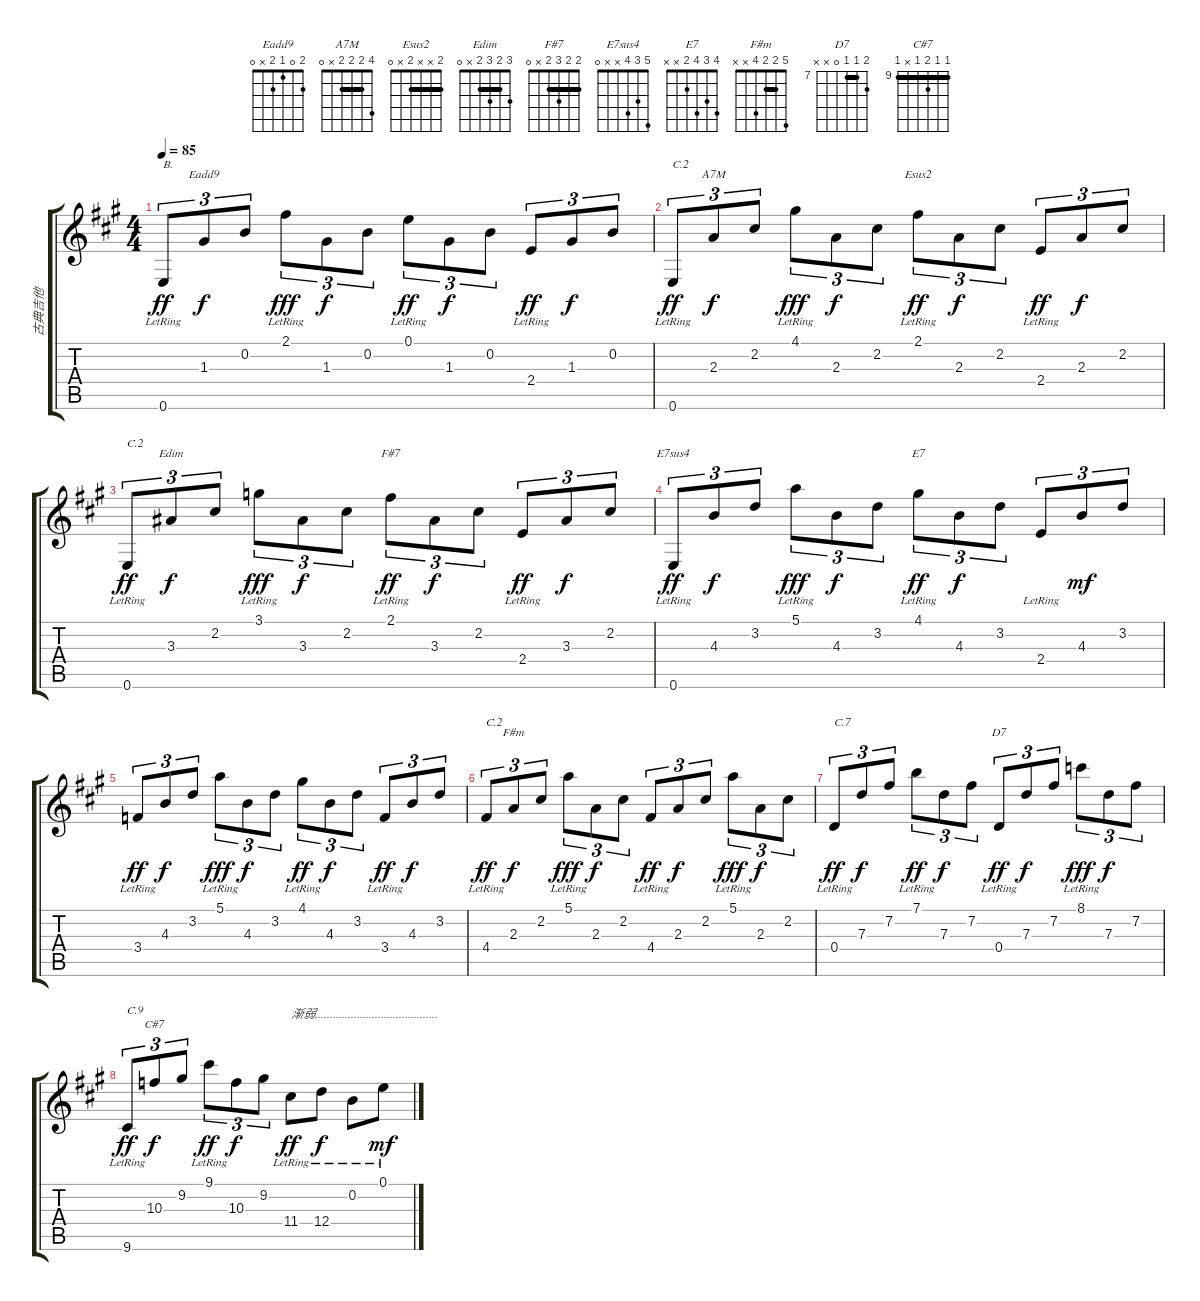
\track ("古典吉他" "古典吉他") {instrument acousticguitarnylon}
\staff {score tabs}
\tuning (E4 B3 G3 D3 A2 E2) {hide}
\chord ("Eadd9" 2 0 1 2 x 0)
\chord ("A7M" 4 2 2 2 x 0) {barre 2}
\chord ("Esus2" 2 x x 2 x 0) {barre 2}
\chord ("Edim" 3 2 3 2 x 0) {barre 2}
\chord ("F#7" 2 2 3 2 x 0) {barre 2}
\chord ("E7sus4" 5 3 4 x x 0)
\chord ("E7" 4 3 4 2 x x)
\chord ("F#m" 5 2 2 4 x x) {barre 2}
\chord ("D7" 8 7 7 0 x x) {firstfret 7 barre 7}
\chord ("C#7" 9 9 10 9 x 9) {firstfret 9 barre 9}
\ts (4 4)
\tempo 85
\clef g2
\ks a
0.6{lr}.8{tu (3 2) txt "B." dy ff} 1.3.8{tu (3 2) ch "Eadd9" dy f} 0.2.8{tu (3 2)} 2.1{lr}.8{tu (3 2) dy fff} 1.3.8{tu (3 2) dy f} 0.2.8{tu (3 2)} 0.1{lr}.8{tu (3 2) dy ff} 1.3.8{tu (3 2) dy f} 0.2.8{tu (3 2)} 2.4{lr}.8{tu (3 2) dy ff} 1.3.8{tu (3 2) dy f} 0.2.8{tu (3 2)} |
0.6{lr}.8{tu (3 2) txt "C.2" dy ff} 2.3.8{tu (3 2) ch "A7M" dy f} 2.2.8{tu (3 2)} 4.1{lr}.8{tu (3 2) dy fff} 2.3.8{tu (3 2) dy f} 2.2.8{tu (3 2)} 2.1{lr}.8{tu (3 2) ch "Esus2" dy ff} 2.3.8{tu (3 2) dy f} 2.2.8{tu (3 2)} 2.4{lr}.8{tu (3 2) dy ff} 2.3.8{tu (3 2) dy f} 2.2.8{tu (3 2)} |
0.6{lr}.8{tu (3 2) txt "C.2" dy ff} 3.3.8{tu (3 2) ch "Edim" dy f} 2.2.8{tu (3 2)} 3.1{lr}.8{tu (3 2) dy fff} 3.3.8{tu (3 2) dy f} 2.2.8{tu (3 2)} 2.1{lr}.8{tu (3 2) ch "F#7" dy ff} 3.3.8{tu (3 2) dy f} 2.2.8{tu (3 2)} 2.4{lr}.8{tu (3 2) dy ff} 3.3.8{tu (3 2) dy f} 2.2.8{tu (3 2)} |
0.6{lr}.8{tu (3 2) ch "E7sus4" dy ff} 4.3.8{tu (3 2) dy f} 3.2.8{tu (3 2)} 5.1{lr}.8{tu (3 2) dy fff} 4.3.8{tu (3 2) dy f} 3.2.8{tu (3 2)} 4.1{lr}.8{tu (3 2) ch "E7" dy ff} 4.3.8{tu (3 2) dy f} 3.2.8{tu (3 2)} 2.4{lr}.8{tu (3 2)} 4.3.8{tu (3 2) dy mf} 3.2.8{tu (3 2)} |
3.4{lr}.8{tu (3 2) dy ff} 4.3.8{tu (3 2) dy f} 3.2.8{tu (3 2)} 5.1{lr}.8{tu (3 2) dy fff} 4.3.8{tu (3 2) dy f} 3.2.8{tu (3 2)} 4.1{lr}.8{tu (3 2) dy ff} 4.3.8{tu (3 2) dy f} 3.2.8{tu (3 2)} 3.4{lr}.8{tu (3 2) dy ff} 4.3.8{tu (3 2) dy f} 3.2.8{tu (3 2)} |
4.4{lr}.8{tu (3 2) txt "C.2" dy ff} 2.3.8{tu (3 2) ch "F#m" dy f} 2.2.8{tu (3 2)} 5.1{lr}.8{tu (3 2) dy fff} 2.3.8{tu (3 2) dy f} 2.2.8{tu (3 2)} 4.4{lr}.8{tu (3 2) dy ff} 2.3.8{tu (3 2) dy f} 2.2.8{tu (3 2)} 5.1{lr}.8{tu (3 2) dy fff} 2.3.8{tu (3 2) dy f} 2.2.8{tu (3 2)} |
0.4{lr}.8{tu (3 2) txt "C.7" dy ff} 7.3.8{tu (3 2) dy f} 7.2.8{tu (3 2)} 7.1{lr}.8{tu (3 2) dy ff} 7.3.8{tu (3 2) dy f} 7.2.8{tu (3 2)} 0.4{lr}.8{tu (3 2) ch "D7" dy ff} 7.3.8{tu (3 2) dy f} 7.2.8{tu (3 2)} 8.1{lr}.8{tu (3 2) dy fff} 7.3.8{tu (3 2) dy f} 7.2.8{tu (3 2)} |
9.6{lr}.8{tu (3 2) txt "C.9" dy ff} 10.3.8{tu (3 2) ch "C#7" dy f} 9.2.8{tu (3 2)} 9.1{lr}.8{tu (3 2) dy ff} 10.3.8{tu (3 2) dy f} 9.2.8{tu (3 2)} 11.4{lr}.8{txt "渐弱........................................." dy ff} 12.4{lr}.8{dy f} 0.2{lr}.8 0.1{lr}.8{dy mf}
